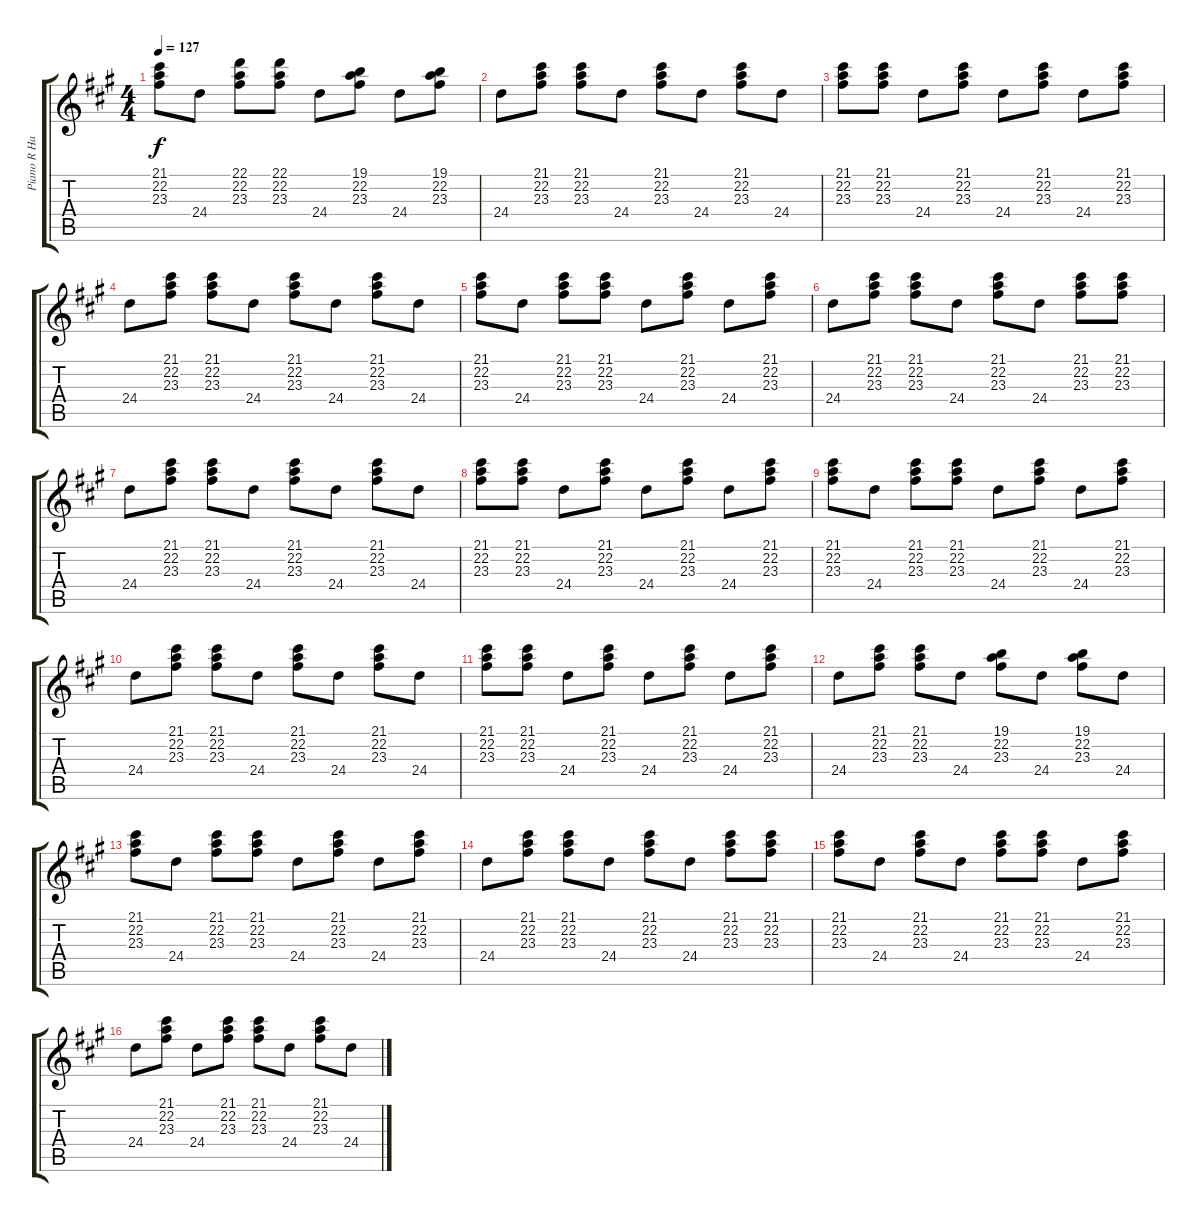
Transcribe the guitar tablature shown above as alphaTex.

\track ("Piano R Hand" "Piano R Ha") {instrument acousticgrandpiano}
\staff {score tabs}
\tuning (E4 B3 G3 D3 A2 E2) {hide}
\ts (4 4)
\tempo 127
\clef g2
\ks a
(21.1 22.2 23.3).8{dy f} 24.4.8 (22.1 22.2 23.3).8 (22.1 22.2 23.3).8 24.4.8 (19.1 22.2 23.3).8 24.4.8 (19.1 22.2 23.3).8 |
24.4.8 (21.1 22.2 23.3).8 (21.1 22.2 23.3).8 24.4.8 (21.1 22.2 23.3).8 24.4.8 (21.1 22.2 23.3).8 24.4.8 |
(21.1 22.2 23.3).8 (21.1 22.2 23.3).8 24.4.8 (21.1 22.2 23.3).8 24.4.8 (21.1 22.2 23.3).8 24.4.8 (21.1 22.2 23.3).8 |
24.4.8 (21.1 22.2 23.3).8 (21.1 22.2 23.3).8 24.4.8 (21.1 22.2 23.3).8 24.4.8 (21.1 22.2 23.3).8 24.4.8 |
(21.1 22.2 23.3).8 24.4.8 (21.1 22.2 23.3).8 (21.1 22.2 23.3).8 24.4.8 (21.1 22.2 23.3).8 24.4.8 (21.1 22.2 23.3).8 |
24.4.8 (21.1 22.2 23.3).8 (21.1 22.2 23.3).8 24.4.8 (21.1 22.2 23.3).8 24.4.8 (21.1 22.2 23.3).8 (21.1 22.2 23.3).8 |
24.4.8 (21.1 22.2 23.3).8 (21.1 22.2 23.3).8 24.4.8 (21.1 22.2 23.3).8 24.4.8 (21.1 22.2 23.3).8 24.4.8 |
(21.1 22.2 23.3).8 (21.1 22.2 23.3).8 24.4.8 (21.1 22.2 23.3).8 24.4.8 (21.1 22.2 23.3).8 24.4.8 (21.1 22.2 23.3).8 |
(21.1 22.2 23.3).8 24.4.8 (21.1 22.2 23.3).8 (21.1 22.2 23.3).8 24.4.8 (21.1 22.2 23.3).8 24.4.8 (21.1 22.2 23.3).8 |
24.4.8 (21.1 22.2 23.3).8 (21.1 22.2 23.3).8 24.4.8 (21.1 22.2 23.3).8 24.4.8 (21.1 22.2 23.3).8 24.4.8 |
(21.1 22.2 23.3).8 (21.1 22.2 23.3).8 24.4.8 (21.1 22.2 23.3).8 24.4.8 (21.1 22.2 23.3).8 24.4.8 (21.1 22.2 23.3).8 |
24.4.8 (21.1 22.2 23.3).8 (21.1 22.2 23.3).8 24.4.8 (19.1 22.2 23.3).8 24.4.8 (19.1 22.2 23.3).8 24.4.8 |
(21.1 22.2 23.3).8 24.4.8 (21.1 22.2 23.3).8 (21.1 22.2 23.3).8 24.4.8 (21.1 22.2 23.3).8 24.4.8 (21.1 22.2 23.3).8 |
24.4.8 (21.1 22.2 23.3).8 (21.1 22.2 23.3).8 24.4.8 (21.1 22.2 23.3).8 24.4.8 (21.1 22.2 23.3).8 (21.1 22.2 23.3).8 |
(21.1 22.2 23.3).8 24.4.8 (21.1 22.2 23.3).8 24.4.8 (21.1 22.2 23.3).8 (21.1 22.2 23.3).8 24.4.8 (21.1 22.2 23.3).8 |
24.4.8 (21.1 22.2 23.3).8 24.4.8 (21.1 22.2 23.3).8 (21.1 22.2 23.3).8 24.4.8 (21.1 22.2 23.3).8 24.4.8
